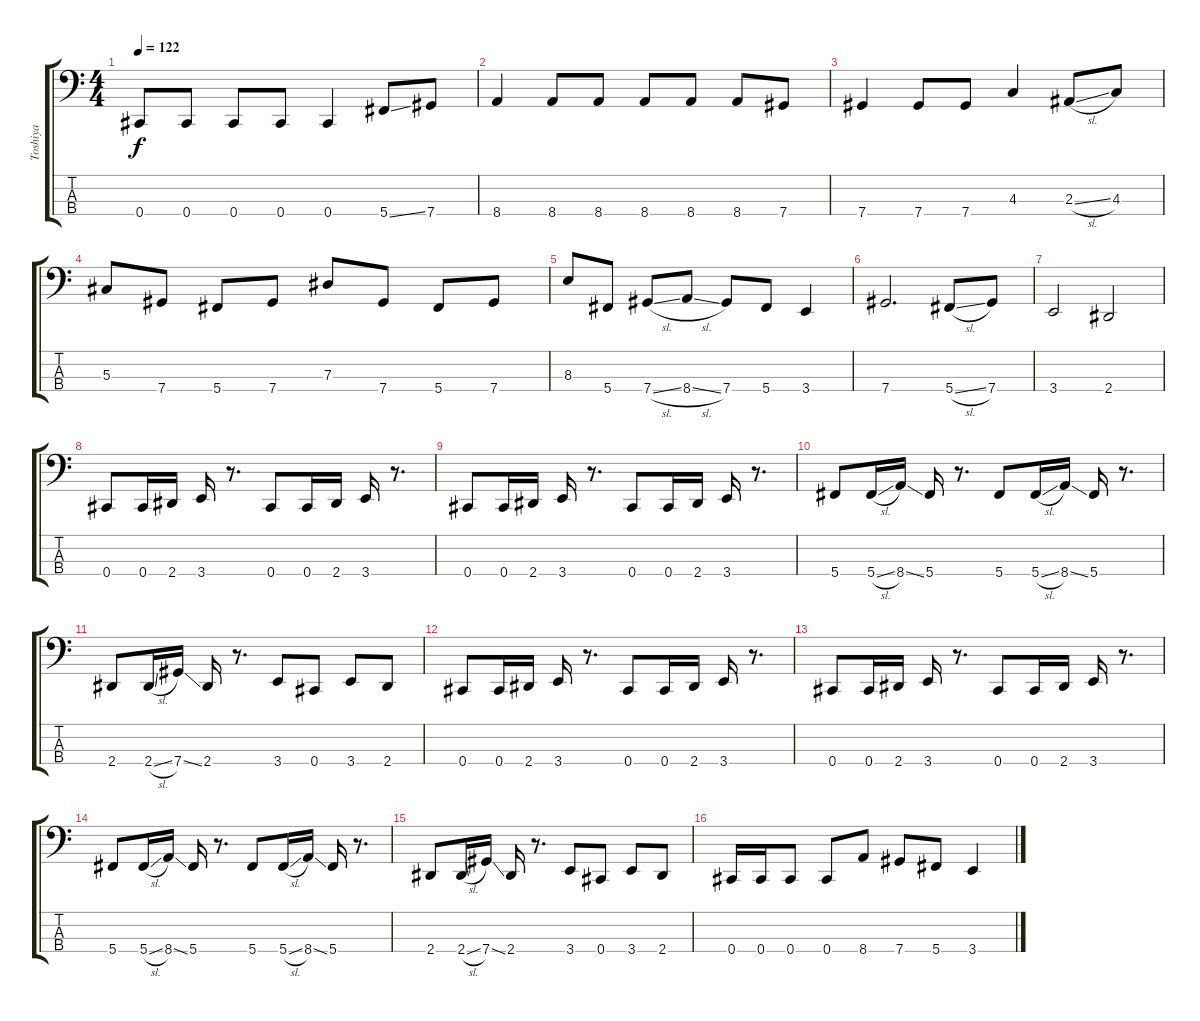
\track ("Toshiya" "Toshiya") {instrument electricbasspick}
\staff {score tabs}
\tuning (Gb2 Db2 Ab1 Db1) {hide}
\ts (4 4)
\tempo 122
\clef f4
\ks c
0.4.8{dy f} 0.4.8 0.4.8 0.4.8 0.4.4 5.4{ss}.8 7.4.8 |
8.4.4 8.4.8 8.4.8 8.4.8 8.4.8 8.4.8 7.4.8 |
7.4.4 7.4.8 7.4.8 4.3.4 2.3{sl}.8 4.3.8 |
5.3.8 7.4.8 5.4.8 7.4.8 7.3.8 7.4.8 5.4.8 7.4.8 |
8.3.8 5.4.8 7.4{sl}.8 8.4{sl}.8 7.4.8 5.4.8 3.4.4 |
7.4.2{d} 5.4{sl}.8 7.4.8 |
3.4.2 2.4.2 |
0.4.8 0.4.16 2.4.16 3.4.16 r.8{d} 0.4.8 0.4.16 2.4.16 3.4.16 r.8{d} |
0.4.8 0.4.16 2.4.16 3.4.16 r.8{d} 0.4.8 0.4.16 2.4.16 3.4.16 r.8{d} |
5.4.8 5.4{sl}.16 8.4{ss}.16 5.4.16 r.8{d} 5.4.8 5.4{sl}.16 8.4{ss}.16 5.4.16 r.8{d} |
2.4.8 2.4{sl}.16 7.4{ss}.16 2.4.16 r.8{d} 3.4.8 0.4.8 3.4.8 2.4.8 |
0.4.8 0.4.16 2.4.16 3.4.16 r.8{d} 0.4.8 0.4.16 2.4.16 3.4.16 r.8{d} |
0.4.8 0.4.16 2.4.16 3.4.16 r.8{d} 0.4.8 0.4.16 2.4.16 3.4.16 r.8{d} |
5.4.8 5.4{sl}.16 8.4{ss}.16 5.4.16 r.8{d} 5.4.8 5.4{sl}.16 8.4{ss}.16 5.4.16 r.8{d} |
2.4.8 2.4{sl}.16 7.4{ss}.16 2.4.16 r.8{d} 3.4.8 0.4.8 3.4.8 2.4.8 |
0.4.16 0.4.16 0.4.8 0.4.8 8.4.8 7.4.8 5.4.8 3.4.4
